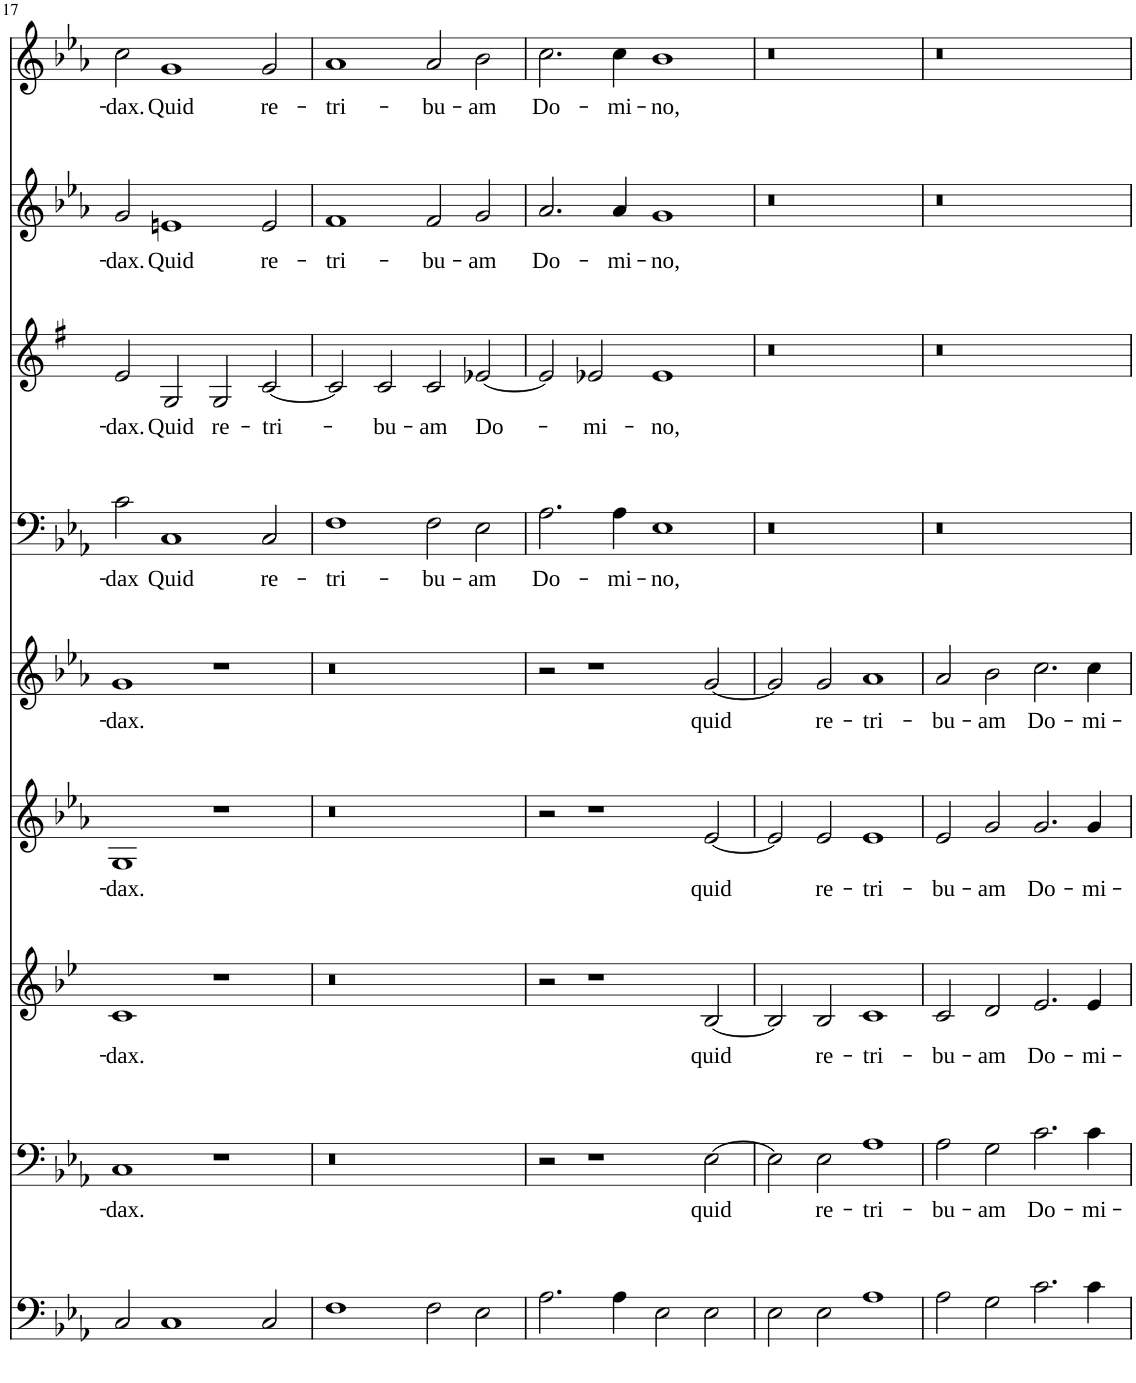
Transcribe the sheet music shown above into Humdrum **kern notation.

**kern	**kern	**text	**kern	**text	**kern	**text	**kern	**text	**kern	**text	**kern	**text	**kern	**text	**kern	**text
*part9	*part8	*part8	*part7	*part7	*part6	*part6	*part5	*part5	*part4	*part4	*part3	*part3	*part2	*part2	*part1	*part1
*staff9	*staff8	*staff8	*staff7	*staff7	*staff6	*staff6	*staff5	*staff5	*staff4	*staff4	*staff3	*staff3	*staff2	*staff2	*staff1	*staff1
*I"Violoncello	*I"Bass	*	*I"Tenor	*	*I"Tenor	*	*I"Soprano	*	*I"Bass	*	*I"Tenor	*	*I"Alto	*	*I"Soprano	*
!!LO:PB:g=z
*clefF4	*clefF4	*	*clefG2	*	*clefG2	*	*clefG2	*	*clefF4	*	*clefG2	*	*clefG2	*	*clefG2	*
*k[b-e-a-]	*k[b-e-a-]	*	*k[b-e-]	*	*k[b-e-a-]	*	*k[b-e-a-]	*	*k[b-e-a-]	*	*k[f#]	*	*k[b-e-a-]	*	*k[b-e-a-]	*
*M4/2	*M4/2	*	*M4/2	*	*M4/2	*	*M4/2	*	*M4/2	*	*M4/2	*	*M4/2	*	*M4/2	*
=17	=17	=17	=17	=17	=17	=17	=17	=17	=17	=17	=17	=17	=17	=17	=17	=17
!	!	!LO:LY:b	!	!LO:LY:b	!	!LO:LY:b	!	!LO:LY:b	!	!LO:LY:b	!	!LO:LY:b	!	!LO:LY:b	!	!LO:LY:b
2C/	1C	-dax.	1c	-dax.	1G	-dax.	1g	-dax.	2c\	-dax	2e/	-dax.	2g/	-dax.	2cc\	-dax.
!	!	!	!	!	!	!	!	!	!	!LO:LY:b	!	!LO:LY:b	!	!LO:LY:b	!	!LO:LY:b
1C	.	.	.	.	.	.	.	.	1C	Quid	2G/	Quid	1en	Quid	1g	Quid
!	!	!	!	!	!	!	!	!	!	!	!	!LO:LY:b	!	!	!	!
.	1r	.	1r	.	1r	.	1r	.	.	.	2G/	re-	.	.	.	.
!	!	!	!	!	!	!	!	!	!	!LO:LY:b	!	!LO:LY:b	!	!LO:LY:b	!	!LO:LY:b
2C/	.	.	.	.	.	.	.	.	2C/	re-	[2c/	-tri-	2e/	re-	2g/	re-
=18	=18	=18	=18	=18	=18	=18	=18	=18	=18	=18	=18	=18	=18	=18	=18	=18
!	!	!	!	!	!	!	!	!	!	!LO:LY:b	!	!	!	!LO:LY:b	!	!LO:LY:b
1F	0r	.	0r	.	0r	.	0r	.	1F	-tri-	2c/]	.	1f	-tri-	1a-	-tri-
!	!	!	!	!	!	!	!	!	!	!	!	!LO:LY:b	!	!	!	!
.	.	.	.	.	.	.	.	.	.	.	2c/	-bu-	.	.	.	.
!	!	!	!	!	!	!	!	!	!	!LO:LY:b	!	!LO:LY:b	!	!LO:LY:b	!	!LO:LY:b
2F\	.	.	.	.	.	.	.	.	2F\	-bu-	2c/	-am	2f/	-bu-	2a-/	-bu-
!	!	!	!	!	!	!	!	!	!	!LO:LY:b	!	!LO:LY:b	!	!LO:LY:b	!	!LO:LY:b
2E-\	.	.	.	.	.	.	.	.	2E-\	-am	[2e-X/	Do-	2g/	-am	2b-\	-am
=19	=19	=19	=19	=19	=19	=19	=19	=19	=19	=19	=19	=19	=19	=19	=19	=19
!	!	!	!	!	!	!	!	!	!	!LO:LY:b	!	!	!	!LO:LY:b	!	!LO:LY:b
2.A-\	2r	.	2r	.	2r	.	2r	.	2.A-\	Do-	2e-/]	.	2.a-/	Do-	2.cc\	Do-
!	!	!	!	!	!	!	!	!	!	!	!	!LO:LY:b	!	!	!	!
.	1r	.	1r	.	1r	.	1r	.	.	.	2e-X/	-mi-	.	.	.	.
!	!	!	!	!	!	!	!	!	!	!LO:LY:b	!	!	!	!LO:LY:b	!	!LO:LY:b
4A-\	.	.	.	.	.	.	.	.	4A-\	-mi-	.	.	4a-/	-mi-	4cc\	-mi-
!	!	!	!	!	!	!	!	!	!	!LO:LY:b	!	!LO:LY:b	!	!LO:LY:b	!	!LO:LY:b
2E-\	.	.	.	.	.	.	.	.	1E-	-no,	1e-	-no,	1g	-no,	1b-	-no,
!	!	!LO:LY:b	!	!LO:LY:b	!	!LO:LY:b	!	!LO:LY:b	!	!	!	!	!	!	!	!
2E-\	[2E-\	quid	[2B-/	quid	[2e-/	quid	[2g/	quid	.	.	.	.	.	.	.	.
=20	=20	=20	=20	=20	=20	=20	=20	=20	=20	=20	=20	=20	=20	=20	=20	=20
2E-\	2E-\]	.	2B-/]	.	2e-/]	.	2g/]	.	0r	.	0r	.	0r	.	0r	.
!	!	!LO:LY:b	!	!LO:LY:b	!	!LO:LY:b	!	!LO:LY:b	!	!	!	!	!	!	!	!
2E-\	2E-\	re-	2B-/	re-	2e-/	re-	2g/	re-	.	.	.	.	.	.	.	.
!	!	!LO:LY:b	!	!LO:LY:b	!	!LO:LY:b	!	!LO:LY:b	!	!	!	!	!	!	!	!
1A-	1A-	-tri-	1c	-tri-	1e-	-tri-	1a-	-tri-	.	.	.	.	.	.	.	.
=21	=21	=21	=21	=21	=21	=21	=21	=21	=21	=21	=21	=21	=21	=21	=21	=21
!	!	!LO:LY:b	!	!LO:LY:b	!	!LO:LY:b	!	!LO:LY:b	!	!	!	!	!	!	!	!
2A-\	2A-\	-bu-	2c/	-bu-	2e-/	-bu-	2a-/	-bu-	0r	.	0r	.	0r	.	0r	.
!	!	!LO:LY:b	!	!LO:LY:b	!	!LO:LY:b	!	!LO:LY:b	!	!	!	!	!	!	!	!
2G\	2G\	-am	2d/	-am	2g/	-am	2b-\	-am	.	.	.	.	.	.	.	.
!	!	!LO:LY:b	!	!LO:LY:b	!	!LO:LY:b	!	!LO:LY:b	!	!	!	!	!	!	!	!
2.c\	2.c\	Do-	2.e-/	Do-	2.g/	Do-	2.cc\	Do-	.	.	.	.	.	.	.	.
!	!	!LO:LY:b	!	!LO:LY:b	!	!LO:LY:b	!	!LO:LY:b	!	!	!	!	!	!	!	!
4c\	4c\	-mi-	4e-/	-mi-	4g/	-mi-	4cc\	-mi-	.	.	.	.	.	.	.	.
=	=	=	=	=	=	=	=	=	=	=	=	=	=	=	=	=
*-	*-	*-	*-	*-	*-	*-	*-	*-	*-	*-	*-	*-	*-	*-	*-	*-
